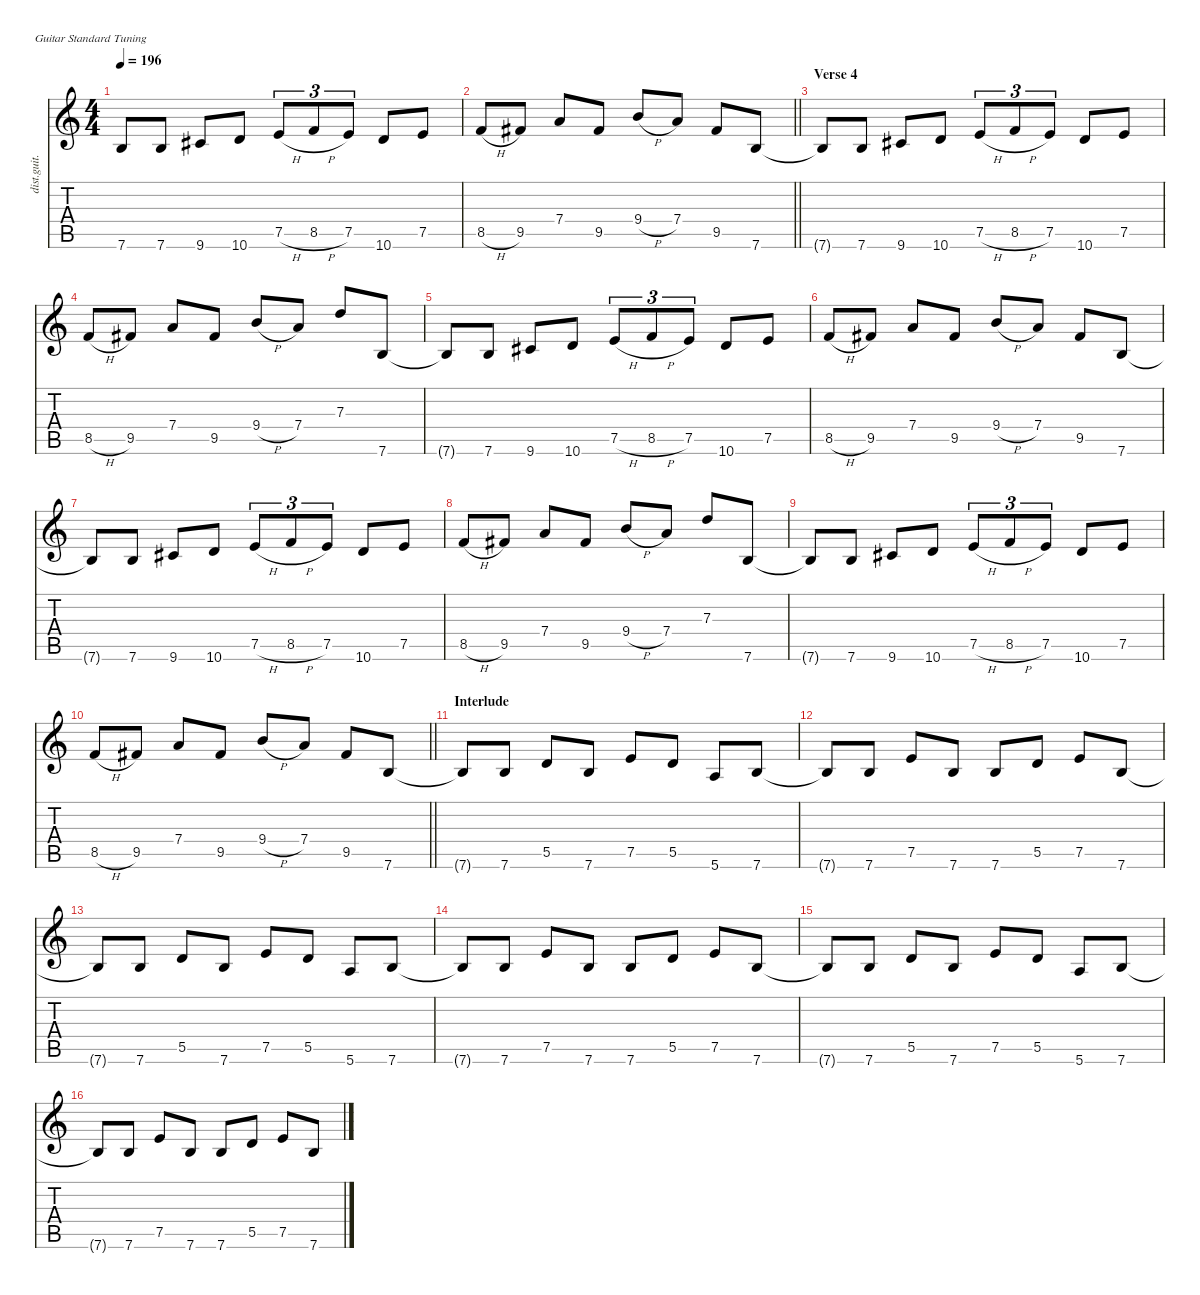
\defaultSystemsLayout 4
\hideDynamics
\bracketExtendMode nobrackets
\track ("Friedman" "dist.guit.") {instrument distortionguitar}
\staff {score tabs}
\tuning (E4 B3 G3 D3 A2 E2)
\ts (4 4)
\tempo 196
\clef g2
\ks c
7.6{t}.8{dy f} 7.6.8 9.6{acc #}.8 10.6.8 7.5{h}.8{tu (3 2)} 8.5{h}.8{tu (3 2)} 7.5.8{tu (3 2)} 10.6.8 7.5.8 |
\barLineRight lightlight
8.5{h}.8 9.5{acc #}.8 7.4.8 9.5{acc #}.8 9.4{h}.8 7.4.8 9.5{acc #}.8 7.6.8 |
\section ("" "Verse 4")
7.6{t}.8 7.6.8 9.6{acc #}.8 10.6.8 7.5{h}.8{tu (3 2)} 8.5{h}.8{tu (3 2)} 7.5.8{tu (3 2)} 10.6.8 7.5.8 |
8.5{h}.8 9.5{acc #}.8 7.4.8 9.5{acc #}.8 9.4{h}.8 7.4.8 7.3.8 7.6.8 |
7.6{t}.8 7.6.8 9.6{acc #}.8 10.6.8 7.5{h}.8{tu (3 2)} 8.5{h}.8{tu (3 2)} 7.5.8{tu (3 2)} 10.6.8 7.5.8 |
8.5{h}.8 9.5{acc #}.8 7.4.8 9.5{acc #}.8 9.4{h}.8 7.4.8 9.5{acc #}.8 7.6.8 |
7.6{t}.8 7.6.8 9.6{acc #}.8 10.6.8 7.5{h}.8{tu (3 2)} 8.5{h}.8{tu (3 2)} 7.5.8{tu (3 2)} 10.6.8 7.5.8 |
8.5{h}.8 9.5{acc #}.8 7.4.8 9.5{acc #}.8 9.4{h}.8 7.4.8 7.3.8 7.6.8 |
7.6{t}.8 7.6.8 9.6{acc #}.8 10.6.8 7.5{h}.8{tu (3 2)} 8.5{h}.8{tu (3 2)} 7.5.8{tu (3 2)} 10.6.8 7.5.8 |
\barLineRight lightlight
8.5{h}.8 9.5{acc #}.8 7.4.8 9.5{acc #}.8 9.4{h}.8 7.4.8 9.5{acc #}.8 7.6.8 |
\section ("" "Interlude")
7.6{t}.8 7.6.8 5.5.8 7.6.8 7.5.8 5.5.8 5.6.8 7.6.8 |
7.6{t}.8 7.6.8 7.5.8 7.6.8 7.6.8 5.5.8 7.5.8 7.6.8 |
7.6{t}.8 7.6.8 5.5.8 7.6.8 7.5.8 5.5.8 5.6.8 7.6.8 |
7.6{t}.8 7.6.8 7.5.8 7.6.8 7.6.8 5.5.8 7.5.8 7.6.8 |
7.6{t}.8 7.6.8 5.5.8 7.6.8 7.5.8 5.5.8 5.6.8 7.6.8 |
7.6{t}.8 7.6.8 7.5.8 7.6.8 7.6.8 5.5.8 7.5.8 7.6.8
